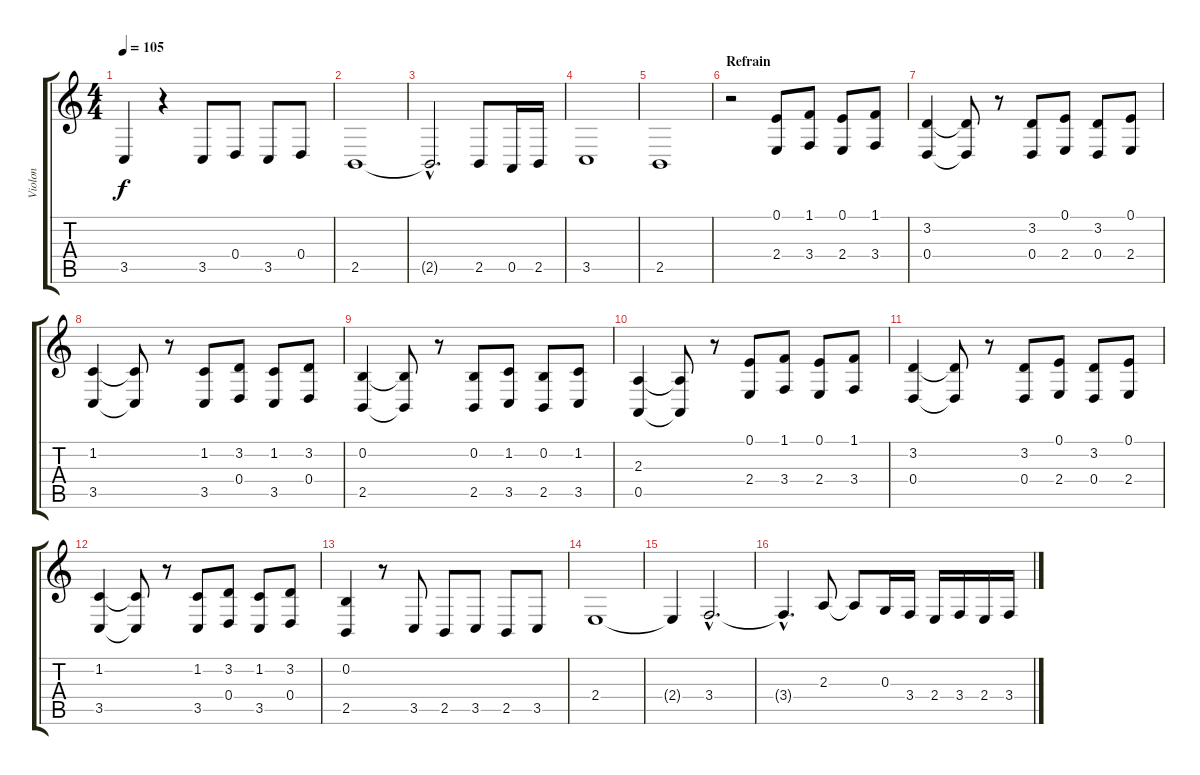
\track ("Violon" "Violon") {instrument viola}
\staff {score tabs}
\tuning (E4 B3 G3 D3 A2 E2) {hide}
\ts (4 4)
\tempo 105
\clef g2
\ks c
3.5.4{dy f} r.4 3.5.8 0.4.8 3.5.8 0.4.8 |
2.5.1 |
2.5{hac t}.2{d} 2.5.8 0.5.16 2.5.16 |
3.5.1 |
2.5.1 |
\section ("" "Refrain")
r.2 (0.1 2.4).8 (1.1 3.4).8 (0.1 2.4).8 (1.1 3.4).8 |
(3.2 0.4).4 (3.2{t} 0.4{t}).8 r.8 (3.2 0.4).8 (0.1 2.4).8 (3.2 0.4).8 (0.1 2.4).8 |
(1.2 3.5).4 (1.2{t} 3.5{t}).8 r.8 (1.2 3.5).8 (3.2 0.4).8 (1.2 3.5).8 (3.2 0.4).8 |
(0.2 2.5).4 (0.2{t} 2.5{t}).8 r.8 (0.2 2.5).8 (1.2 3.5).8 (0.2 2.5).8 (1.2 3.5).8 |
(2.3 0.5).4 (2.3{t} 0.5{t}).8 r.8 (0.1 2.4).8 (1.1 3.4).8 (0.1 2.4).8 (1.1 3.4).8 |
(3.2 0.4).4 (3.2{t} 0.4{t}).8 r.8 (3.2 0.4).8 (0.1 2.4).8 (3.2 0.4).8 (0.1 2.4).8 |
(1.2 3.5).4 (1.2{t} 3.5{t}).8 r.8 (1.2 3.5).8 (3.2 0.4).8 (1.2 3.5).8 (3.2 0.4).8 |
(0.2 2.5).4 r.8 3.5.8 2.5.8 3.5.8 2.5.8 3.5.8 |
2.4.1 |
2.4{t}.4 3.4{hac}.2{d} |
3.4{hac t}.4{d} 2.3.8 2.3{t}.8 0.3.16 3.4.16 2.4.16 3.4.16 2.4.16 3.4.16
